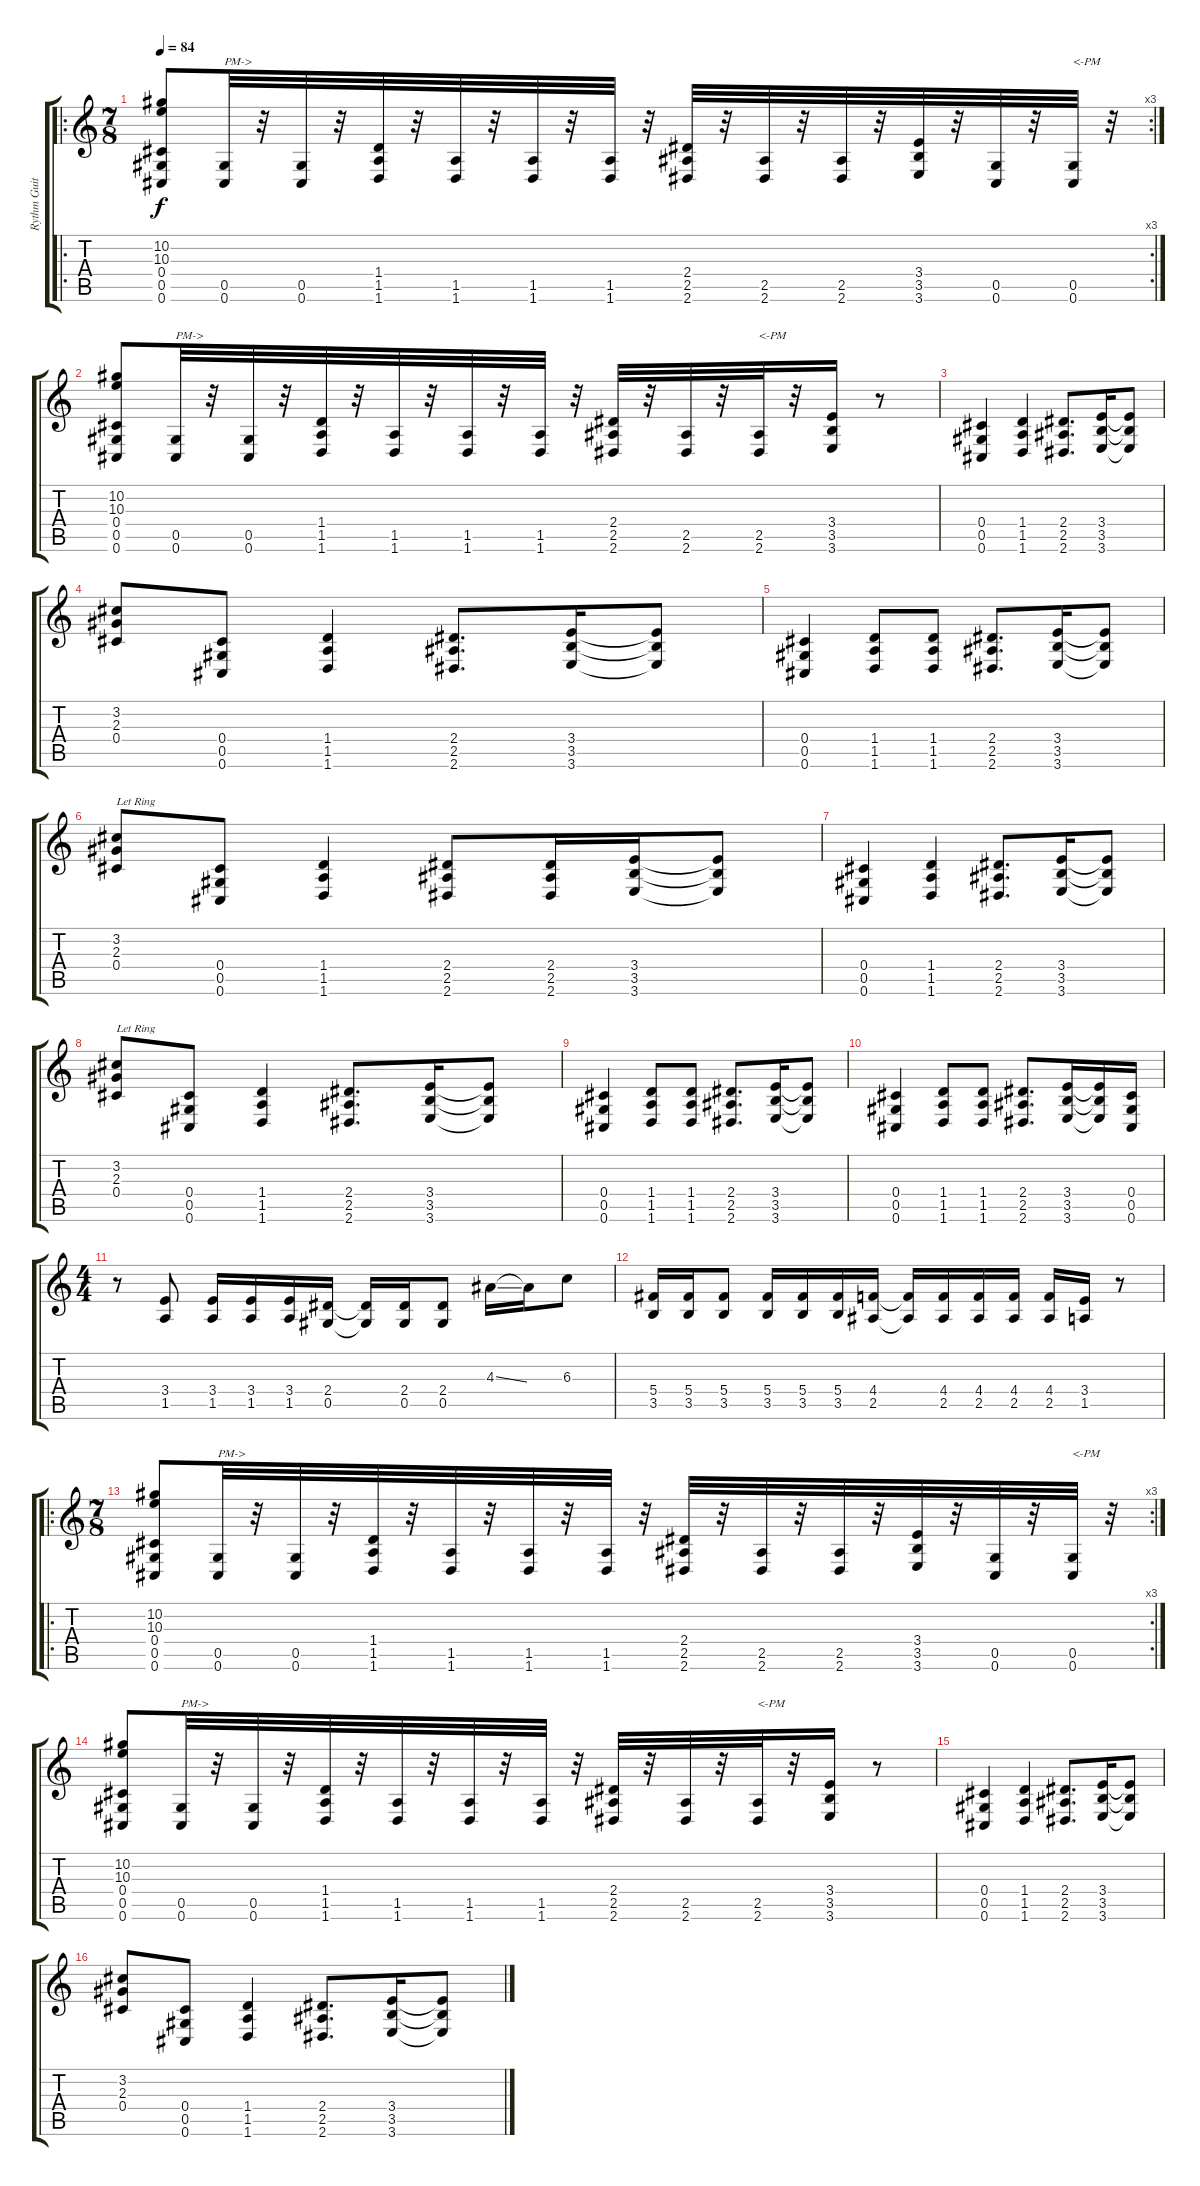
\track ("Rythm Guitar 2" "Rythm Guit") {instrument distortionguitar}
\staff {score tabs}
\tuning (Eb4 Bb3 Gb3 Db3 Ab2 Db2) {hide}
\ro
\rc 3
\ts (7 8)
\tempo 84
\clef g2
\ks c
(10.2 10.3 0.4 0.5 0.6).8{dy f instrument distortionguitar} (0.5 0.6).32{txt "PM->"} r.32 (0.5 0.6).32 r.32 (1.4 1.5 1.6).32 r.32 (1.5 1.6).32 r.32 (1.5 1.6).32 r.32 (1.5 1.6).32 r.32 (2.4 2.5 2.6).32 r.32 (2.5 2.6).32 r.32 (2.5 2.6).32 r.32 (3.4 3.5 3.6).32 r.32 (0.5 0.6).32 r.32 (0.5 0.6).32{txt "<-PM"} r.32 |
(10.2 10.3 0.4 0.5 0.6).8 (0.5 0.6).32{txt "PM->"} r.32 (0.5 0.6).32 r.32 (1.4 1.5 1.6).32 r.32 (1.5 1.6).32 r.32 (1.5 1.6).32 r.32 (1.5 1.6).32 r.32 (2.4 2.5 2.6).32 r.32 (2.5 2.6).32 r.32 (2.5 2.6).32{txt "<-PM"} r.32 (3.4 3.5 3.6).16 r.8 |
(0.4 0.5 0.6).4 (1.4 1.5 1.6).4 (2.4 2.5 2.6).8{d} (3.4 3.5 3.6).16 (3.4{t} 3.5{t} 3.6{t}).8 |
(3.2 2.3 0.4).8 (0.4 0.5 0.6).8 (1.4 1.5 1.6).4 (2.4 2.5 2.6).8{d} (3.4 3.5 3.6).16 (3.4{t} 3.5{t} 3.6{t}).8 |
(0.4 0.5 0.6).4 (1.4 1.5 1.6).8 (1.4 1.5 1.6).8 (2.4 2.5 2.6).8{d} (3.4 3.5 3.6).16 (3.4{t} 3.5{t} 3.6{t}).8 |
(3.2 2.3 0.4).8{txt "Let Ring"} (0.4 0.5 0.6).8 (1.4 1.5 1.6).4 (2.4 2.5 2.6).8 (2.4 2.5 2.6).16 (3.4 3.5 3.6).16 (3.4{t} 3.5{t} 3.6{t}).8 |
(0.4 0.5 0.6).4 (1.4 1.5 1.6).4 (2.4 2.5 2.6).8{d} (3.4 3.5 3.6).16 (3.4{t} 3.5{t} 3.6{t}).8 |
(3.2 2.3 0.4).8{txt "Let Ring"} (0.4 0.5 0.6).8 (1.4 1.5 1.6).4 (2.4 2.5 2.6).8{d} (3.4 3.5 3.6).16 (3.4{t} 3.5{t} 3.6{t}).8 |
(0.4 0.5 0.6).4 (1.4 1.5 1.6).8 (1.4 1.5 1.6).8 (2.4 2.5 2.6).8{d} (3.4 3.5 3.6).16 (3.4{t} 3.5{t} 3.6{t}).8 |
(0.4 0.5 0.6).4 (1.4 1.5 1.6).8 (1.4 1.5 1.6).8 (2.4 2.5 2.6).8{d} (3.4 3.5 3.6).16 (3.4{t} 3.5{t} 3.6{t}).16 (0.4 0.5 0.6).16 |
\ts (4 4)
r.8 (3.4 1.5).8 (3.4 1.5).16 (3.4 1.5).16 (3.4 1.5).16 (2.4 0.5).16 (2.4{t} 0.5{t}).16 (2.4 0.5).16 (2.4 0.5).8 4.3{ss}.16 4.3{t}.16 6.3.8 |
(5.4 3.5).16 (5.4 3.5).16 (5.4 3.5).8 (5.4 3.5).16 (5.4 3.5).16 (5.4 3.5).16 (4.4 2.5).16 (4.4{t} 2.5{t}).16 (4.4 2.5).16 (4.4 2.5).16 (4.4 2.5).16 (4.4 2.5).16 (3.4 1.5).16 r.8 |
\ro
\rc 3
\ts (7 8)
(10.2 10.3 0.4 0.5 0.6).8 (0.5 0.6).32{txt "PM->"} r.32 (0.5 0.6).32 r.32 (1.4 1.5 1.6).32 r.32 (1.5 1.6).32 r.32 (1.5 1.6).32 r.32 (1.5 1.6).32 r.32 (2.4 2.5 2.6).32 r.32 (2.5 2.6).32 r.32 (2.5 2.6).32 r.32 (3.4 3.5 3.6).32 r.32 (0.5 0.6).32 r.32 (0.5 0.6).32{txt "<-PM"} r.32 |
(10.2 10.3 0.4 0.5 0.6).8 (0.5 0.6).32{txt "PM->"} r.32 (0.5 0.6).32 r.32 (1.4 1.5 1.6).32 r.32 (1.5 1.6).32 r.32 (1.5 1.6).32 r.32 (1.5 1.6).32 r.32 (2.4 2.5 2.6).32 r.32 (2.5 2.6).32 r.32 (2.5 2.6).32{txt "<-PM"} r.32 (3.4 3.5 3.6).16 r.8 |
(0.4 0.5 0.6).4 (1.4 1.5 1.6).4 (2.4 2.5 2.6).8{d} (3.4 3.5 3.6).16 (3.4{t} 3.5{t} 3.6{t}).8 |
(3.2 2.3 0.4).8 (0.4 0.5 0.6).8 (1.4 1.5 1.6).4 (2.4 2.5 2.6).8{d} (3.4 3.5 3.6).16 (3.4{t} 3.5{t} 3.6{t}).8
